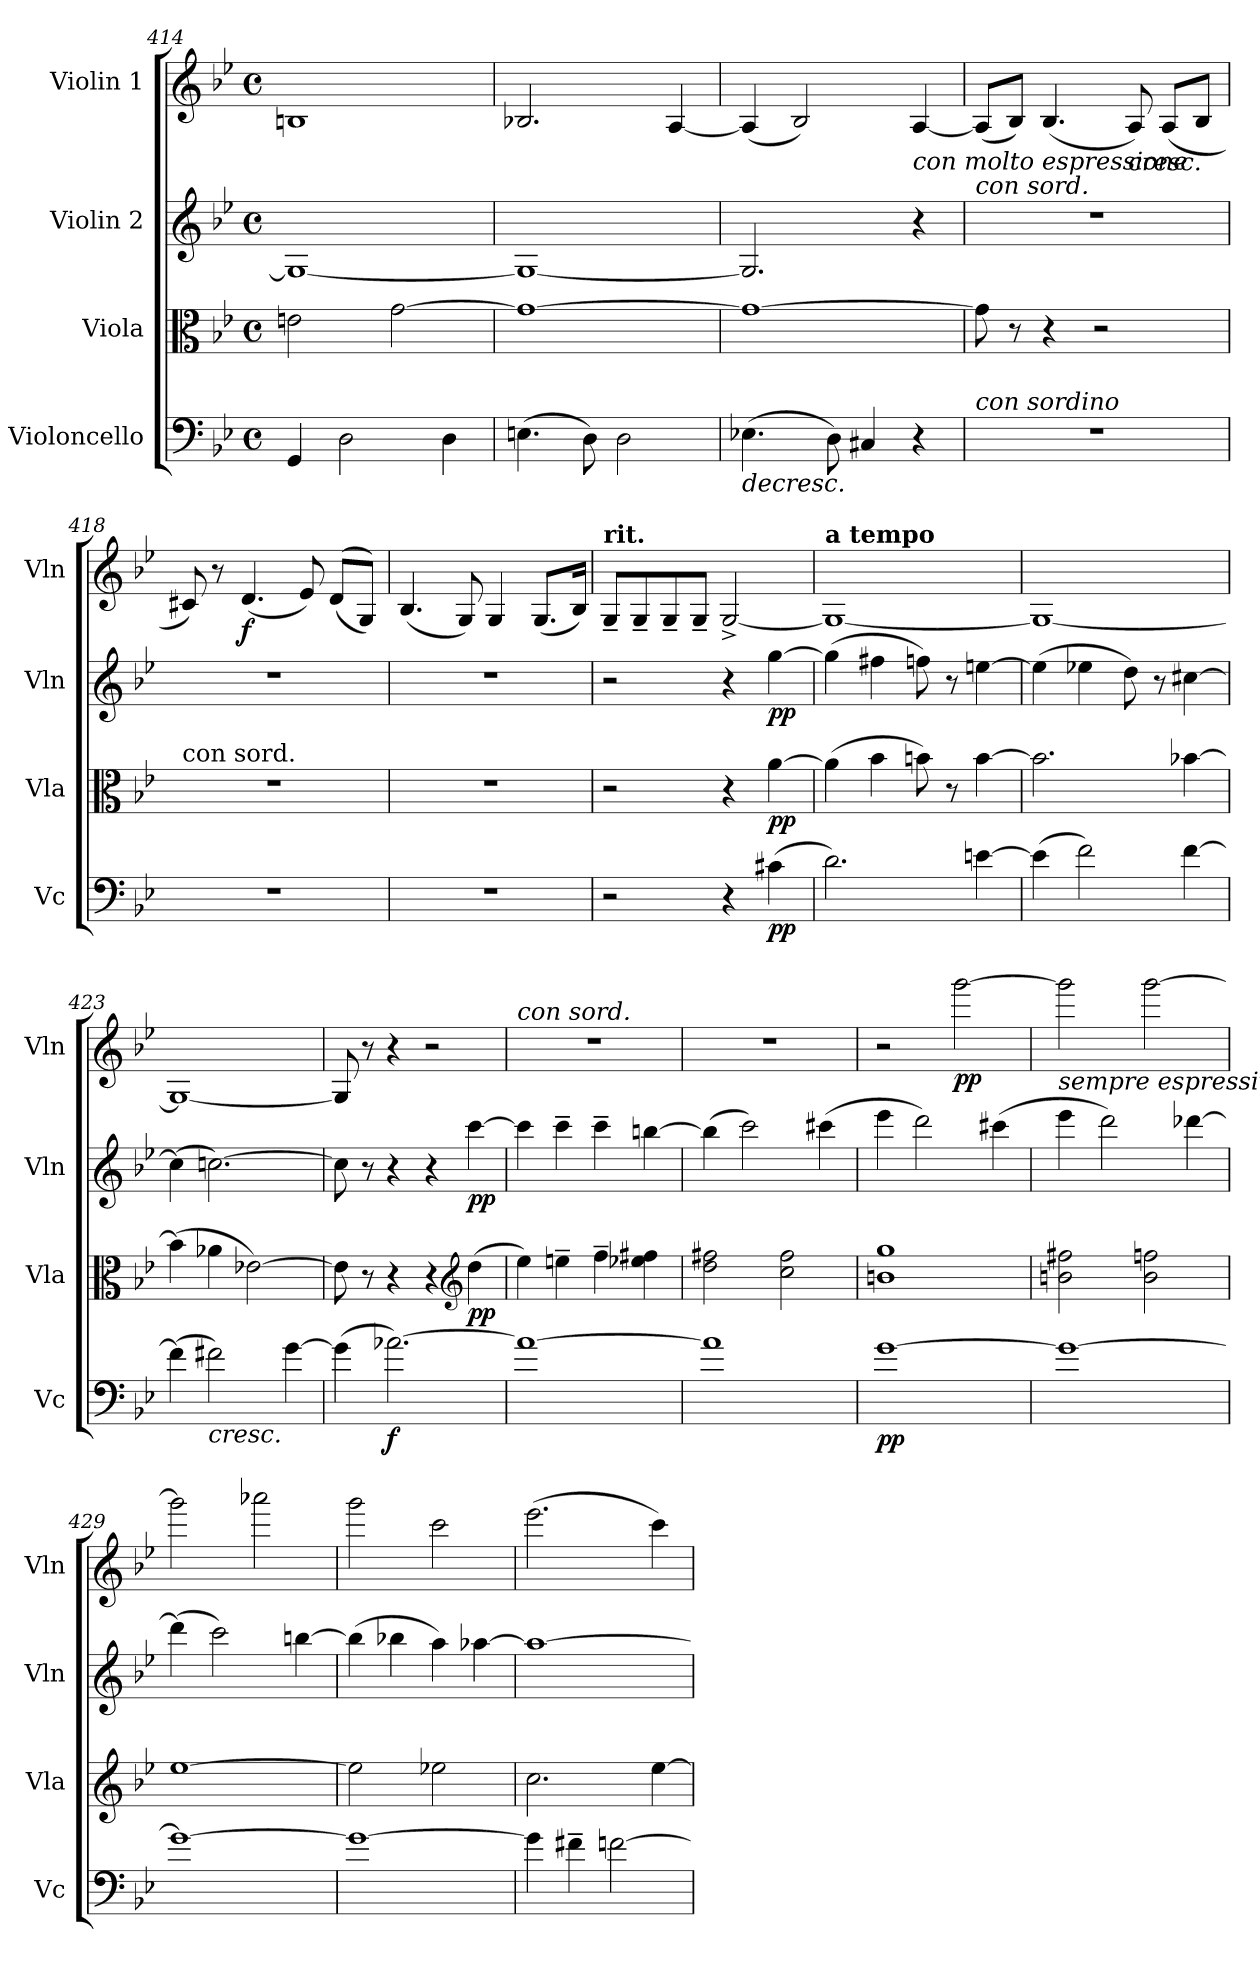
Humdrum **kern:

**kern	**dynam	**kern	**dynam	**kern	**dynam	**kern	**dynam
*part4	*part4	*part3	*part3	*part2	*part2	*part1	*part1
*staff4	*staff4	*staff3	*staff3	*staff2	*staff2	*staff1	*staff1
*I"Violoncello	*	*I"Viola	*	*I"Violin 2	*	*I"Violin 1	*
*I'Vc	*	*I'Vla	*	*I'Vln	*	*I'Vln	*
!!LO:PB:g=z
*clefF4	*	*clefC3	*	*clefG2	*	*clefG2	*
*k[b-e-]	*	*k[b-e-]	*	*k[b-e-]	*	*k[b-e-]	*
*M4/4	*	*M4/4	*	*M4/4	*	*M4/4	*
*met(c)	*	*met(c)	*	*met(c)	*	*met(c)	*
=414	=414	=414	=414	=414	=414	=414	=414
4GG/	.	2en\	.	1G_	.	1Bn	.
2D\	.	.	.	.	.	.	.
.	.	[2g\	.	.	.	.	.
4D\	.	.	.	.	.	.	.
=415	=415	=415	=415	=415	=415	=415	=415
(4.En\	.	1g_	.	1G_	.	2.B-X/	.
8D\)	.	.	.	.	.	.	.
2D\	.	.	.	.	.	.	.
.	.	.	.	.	.	[4A/	.
=416	=416	=416	=416	=416	=416	=416	=416
!	!LO:HP:b	!	!	!	!	!	!
*	*	*^	*	*	*	*	*
(4.E-X\	>	1g_	2ryy	.	2.G/]	.	(4A/]	.
.	.	.	.	.	.	.	2B-/)	.
8D\)	.	.	.	.	.	.	.	.
4C#X/	.	.	2ryy	.	.	.	.	.
!	!	!	!	!	!	!	!LO:TX:b:i:t=con molto espressione	!
4r	.	.	.	.	4r	.	[4A/	.
*	*	*v	*v	*	*	*	*	*
=417	=417	=417	=417	=417	=417	=417	=417
!	!	!	!	!LO:TX:a:i:t=con sord.	!	!	!
!LO:TX:a:i:t=con sordino	!	!	!	!	!	!	!
1r	.	8g\]	.	1r	.	(8A/L]	.
.	.	8r	.	.	.	8B-/J)	.
.	.	4r	.	.	.	(4.B-/	.
.	.	2r	.	.	.	.	.
!	!	!	!	!	!	!	!LO:HP:b
.	.	.	.	.	.	8A/)	<
.	.	.	.	.	.	(8A/L	.
.	.	.	.	.	.	8B-/J	.
=418	=418	=418	=418	=418	=418	=418	=418
!	!	!LO:TX:a:t=con sord.	!	!	!	!	!
1r	.	1r	.	1r	.	8c#X/)	.
.	.	.	.	.	.	8r	.
!	!	!	!	!	!	!	!LO:DY:b
.	.	.	.	.	.	(4.d/	f
.	.	.	.	.	.	8e-/)	.
.	.	.	.	.	.	((8d/L	.
.	.	.	.	.	.	8G/J))	.
!!LO:LB:g=z
=419	=419	=419	=419	=419	=419	=419	=419
1r	.	1r	.	1r	.	(4.B-/	.
.	.	.	.	.	.	8G/)	.
.	.	.	.	.	.	4G/	.
.	.	.	.	.	.	(8.G/L	.
.	.	.	.	.	.	16B-/Jk)	.
=420	=420	=420	=420	=420	=420	=420	=420
!!LO:REH:place=s1:a:B:cj:fs=14:t=V
!	!	!	!	!	!	!LO:TX:a:B:t=rit.	!
2r	.	2r	.	2r	.	8G~/L	.
.	.	.	.	.	.	8G~/	.
.	.	.	.	.	.	8G~/	.
.	.	.	.	.	.	8G~/J	.
4r	.	4r	.	4r	.	[2G^/	[
!	!LO:DY:b	!	!LO:DY:b	!	!LO:DY:b	!	!
(4c#X\	pp	[>4a\	pp	[>4gg\	pp	.	.
=421	=421	=421	=421	=421	=421	=421	=421
!	!	!	!	!	!	!LO:TX:a:B:t=a tempo	!
2.d\)	.	(4a\]	.	(4gg\]	.	1G_	.
.	.	4b-\	.	4ff#X\	.	.	.
.	.	8bn\)	.	8ffn\)	.	.	.
.	.	8r	.	8r	.	.	.
[>4en\	.	[4b\	.	[>4een\	.	.	.
=422	=422	=422	=422	=422	=422	=422	=422
(4e\]	.	2.b\]	.	(4ee\]	.	1G_	.
2f\)	.	.	.	4ee-X\	.	.	.
.	.	.	.	8dd\)	.	.	.
.	.	.	.	8r	.	.	.
[>4f\	.	[>4b-X\	.	[>4cc#X\	.	.	.
=423	=423	=423	=423	=423	=423	=423	=423
(4f\]	.	(4b-\]	.	(4cc#\]	.	1G_	.
!	!LO:HP:b	!	!	!	!	!	!
2f#X\)	<	4a-X\	.	[2.ccn\)	.	.	.
.	.	[>2e-X\)	.	.	.	.	.
[>4g\	.	.	.	.	.	.	.
=424	=424	=424	=424	=424	=424	=424	=424
(4g\]	.	8e-\]	.	8cc\]	.	8G/]	.
.	.	8r	.	8r	.	8r	.
!	!LO:DY:n=1:b	!	!	!	!	!	!
[2.a-X\)	] f	4r	.	4r	.	4r	.
.	.	4r	.	4r	.	2r	.
*	*	*clefG2	*	*	*	*	*
!	!	!	!LO:DY:b	!	!LO:DY:b	!	!
.	.	(4dd\	pp	[>4ccc\	pp	.	.
=425	=425	=425	=425	=425	=425	=425	=425
!	!	!	!	!	!	!LO:TX:a:i:t=con sord.	!
1a-_	.	4ee-\)	.	4ccc\]	.	1r	.
.	.	4een~\	.	4ccc~\	.	.	.
.	.	4ff~\	.	4ccc~\	.	.	.
.	.	4ee-X\ 4ff#X\	.	[>4bbn\	.	.	.
!!LO:LB:g=z
=426	=426	=426	=426	=426	=426	=426	=426
1a-]	.	2dd\ 2ff#X\	.	(4bb\]	.	1r	.
.	.	.	.	2ccc\)	.	.	.
.	.	2cc\ 2ff#\	.	.	.	.	.
.	.	.	.	(4ccc#X\	.	.	.
.	[	.	.	.	.	.	.
!!LO:LB:g=z
=427	=427	=427	=427	=427	=427	=427	=427
!	!LO:DY:b	!	!	!	!	!	!
[>1g	pp	1bn 1gg	.	4eee-\	.	2r	.
.	.	.	.	2ddd\)	.	.	.
!	!	!	!	!	!	!	!LO:DY:b
.	.	.	.	.	.	[>2ggg\	pp
.	.	.	.	(4ccc#X\	.	.	.
=428	=428	=428	=428	=428	=428	=428	=428
!	!	!	!	!	!	!LO:TX:b:i:t=sempre espressivo	!
1g_	.	2bn\ 2ff#X\	.	4eee-\	.	2ggg\]	.
.	.	.	.	2ddd\)	.	.	.
.	.	2b\ 2ffn\	.	.	.	[>2ggg\	.
.	.	.	.	[4ddd-X\	.	.	.
=429	=429	=429	=429	=429	=429	=429	=429
1g_	.	[1ee-	.	(4ddd-\]	.	2ggg\]	.
.	.	.	.	2ccc\)	.	.	.
.	.	.	.	.	.	2aaa-X\	.
.	.	.	.	[4bbn\	.	.	.
=430	=430	=430	=430	=430	=430	=430	=430
1g_	.	2ee-\]	.	(4bb\]	.	2ggg\	.
.	.	.	.	4bb-X\	.	.	.
.	.	2ee-X\	.	4aa\)	.	2ccc\	.
.	.	.	.	[>4aa-X\	.	.	.
=431	=431	=431	=431	=431	=431	=431	=431
4g\]	.	2.cc\	.	1aa-_	.	(2.eee-\	.
4f#X~\	.	.	.	.	.	.	.
[>2fn\	.	.	.	.	.	.	.
.	.	[>4ee-\	.	.	.	4ccc\)	.
=	=	=	=	=	=	=	=
*-	*-	*-	*-	*-	*-	*-	*-
